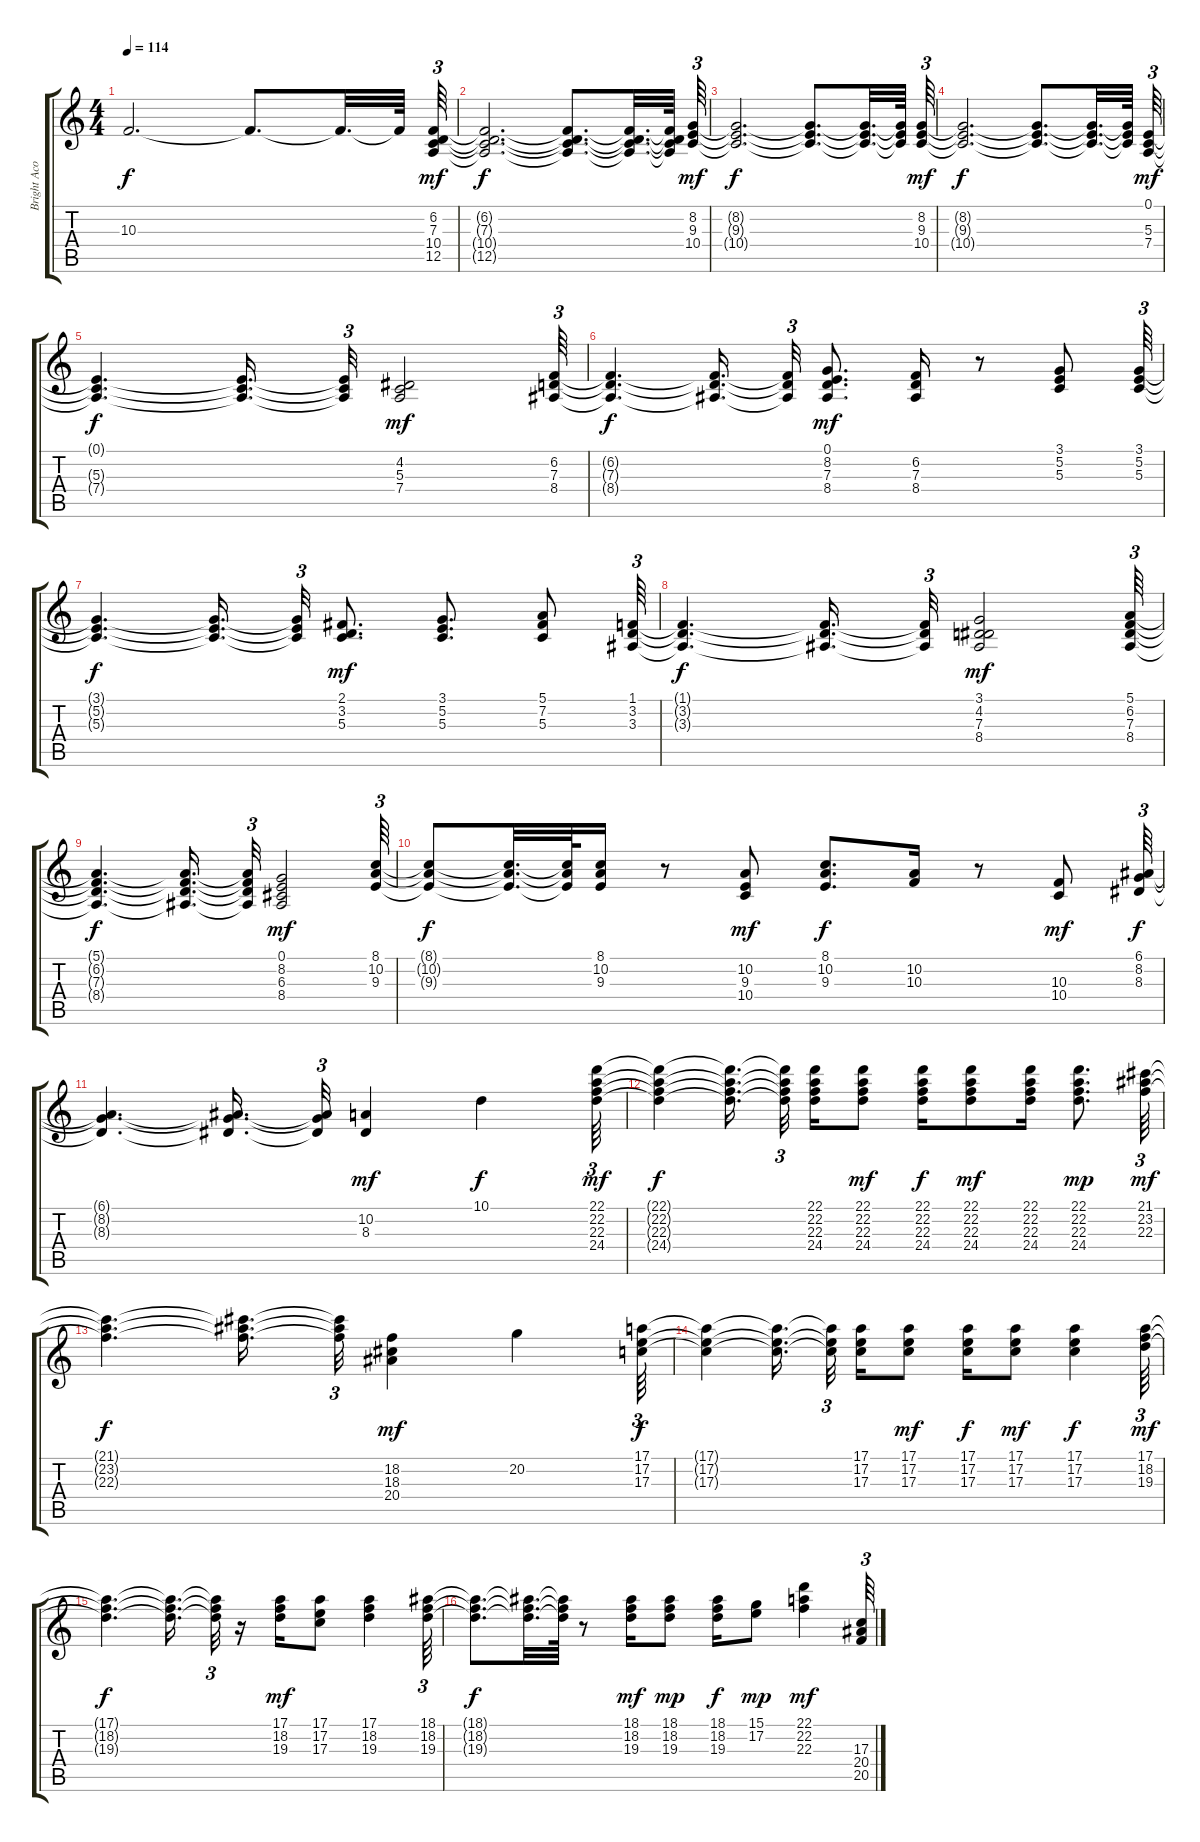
\track ("Bright Acoustic Piano" "Bright Aco") {instrument brightacousticpiano}
\staff {score tabs}
\tuning (E4 B3 G3 D3 A2 E2) {hide}
\ts (4 4)
\tempo 114
\clef g2
\ks c
10.3{t}.2{d dy f} 10.3{t}.8{d} 10.3{t}.32{d} 10.3{t}.64 (6.2 7.3 10.4 12.5).64{tu (3 2) dy mf} |
(6.2{t} 7.3{t} 10.4{t} 12.5{t}).2{d dy f} (6.2{t} 7.3{t} 10.4{t} 12.5{t}).8{d} (6.2{t} 7.3{t} 10.4{t} 12.5{t}).32{d} (6.2{t} 7.3{t} 10.4{t} 12.5{t}).64 (8.2 9.3 10.4).64{tu (3 2) dy mf} |
(8.2{t} 9.3{t} 10.4{t}).2{d dy f} (8.2{t} 9.3{t} 10.4{t}).8{d} (8.2{t} 9.3{t} 10.4{t}).32{d} (8.2{t} 9.3{t} 10.4{t}).64 (8.2 9.3 10.4).64{tu (3 2) dy mf} |
(8.2{t} 9.3{t} 10.4{t}).2{d dy f} (8.2{t} 9.3{t} 10.4{t}).8{d} (8.2{t} 9.3{t} 10.4{t}).32{d} (8.2{t} 9.3{t} 10.4{t}).64 (0.1 5.3 7.4).64{tu (3 2) dy mf} |
(0.1{t} 5.3{t} 7.4{t}).4{d dy f} (0.1{t} 5.3{t} 7.4{t}).16{d} (0.1{t} 5.3{t} 7.4{t}).32{tu (3 2)} (4.2 5.3 7.4).2{dy mf} (6.2 7.3 8.4).64{tu (3 2)} |
(6.2{t} 7.3{t} 8.4{t}).4{d dy f} (6.2{t} 7.3{t} 8.4{t}).16{d} (6.2{t} 7.3{t} 8.4{t}).32{tu (3 2)} (0.1 8.2 7.3 8.4).8{d dy mf} (6.2 7.3 8.4).16 r.8 (3.1 5.2 5.3).8 (3.1 5.2 5.3).64{tu (3 2)} |
(3.1{t} 5.2{t} 5.3{t}).4{d dy f} (3.1{t} 5.2{t} 5.3{t}).16{d} (3.1{t} 5.2{t} 5.3{t}).32{tu (3 2)} (2.1 3.2 5.3).8{d dy mf} (3.1 5.2 5.3).8{d} (5.1 7.2 5.3).8 (1.1 3.2 3.3).64{tu (3 2)} |
(1.1{t} 3.2{t} 3.3{t}).4{d dy f} (1.1{t} 3.2{t} 3.3{t}).16{d} (1.1{t} 3.2{t} 3.3{t}).32{tu (3 2)} (3.1 4.2 7.3 8.4).2{dy mf} (5.1 6.2 7.3 8.4).64{tu (3 2)} |
(5.1{t} 6.2{t} 7.3{t} 8.4{t}).4{d dy f} (5.1{t} 6.2{t} 7.3{t} 8.4{t}).16{d} (5.1{t} 6.2{t} 7.3{t} 8.4{t}).32{tu (3 2)} (0.1 8.2 6.3 8.4).2{dy mf} (8.1 10.2 9.3).64{tu (3 2)} |
(8.1{t} 10.2{t} 9.3{t}).8{dy f} (8.1{t} 10.2{t} 9.3{t}).32{d} (8.1{t} 10.2{t} 9.3{t}).64 (8.1 10.2 9.3).16 r.8 (10.2 9.3 10.4).8{dy mf} (8.1 10.2 9.3).8{d dy f} (10.2 10.3).16 r.8 (10.3 10.4).8{dy mf} (6.1 8.2 8.3).64{tu (3 2) dy f} |
(6.1{t} 8.2{t} 8.3{t}).4{d} (6.1{t} 8.2{t} 8.3{t}).16{d} (6.1{t} 8.2{t} 8.3{t}).32{tu (3 2)} (10.2 8.3).4{dy mf} 10.1.4{dy f} (22.1 22.2 22.3 24.4).64{tu (3 2) dy mf} |
(22.1{t} 22.2{t} 22.3{t} 24.4{t}).4{dy f} (22.1{t} 22.2{t} 22.3{t} 24.4{t}).16{d} (22.1{t} 22.2{t} 22.3{t} 24.4{t}).32{tu (3 2)} (22.1 22.2 22.3 24.4).16 (22.1 22.2 22.3 24.4).8{dy mf} (22.1 22.2 22.3 24.4).16{dy f} (22.1 22.2 22.3 24.4).8{dy mf} (22.1 22.2 22.3 24.4).16 (22.1 22.2 22.3 24.4).8{d dy mp} (21.1 23.2 22.3).64{tu (3 2) dy mf} |
(21.1{t} 23.2{t} 22.3{t}).4{d dy f} (21.1{t} 23.2{t} 22.3{t}).16{d} (21.1{t} 23.2{t} 22.3{t}).32{tu (3 2)} (18.2 18.3 20.4).4{dy mf} 20.2.4 (17.1 17.2 17.3).64{tu (3 2) dy f} |
(17.1{t} 17.2{t} 17.3{t}).4 (17.1{t} 17.2{t} 17.3{t}).16{d} (17.1{t} 17.2{t} 17.3{t}).32{tu (3 2)} (17.1 17.2 17.3).16 (17.1 17.2 17.3).8{dy mf} (17.1 17.2 17.3).16{dy f} (17.1 17.2 17.3).8{dy mf} (17.1 17.2 17.3).4{dy f} (17.1 18.2 19.3).64{tu (3 2) dy mf} |
(17.1{t} 18.2{t} 19.3{t}).4{d dy f} (17.1{t} 18.2{t} 19.3{t}).16{d} (17.1{t} 18.2{t} 19.3{t}).32{tu (3 2)} r.16 (17.1 18.2 19.3).16{dy mf} (17.1 17.2 17.3).8 (17.1 18.2 19.3).4 (18.1 18.2 19.3).64{tu (3 2)} |
(18.1{t} 18.2{t} 19.3{t}).8{d dy f} (18.1{t} 18.2{t} 19.3{t}).32{d} (18.1{t} 18.2{t} 19.3{t}).64 r.8 (18.1 18.2 19.3).16{dy mf} (18.1 18.2 19.3).8{dy mp} (18.1 18.2 19.3).16{dy f} (15.1 17.2).8{dy mp} (22.1 22.2 22.3).4{dy mf} (17.3 20.4 20.5).64{tu (3 2)}
